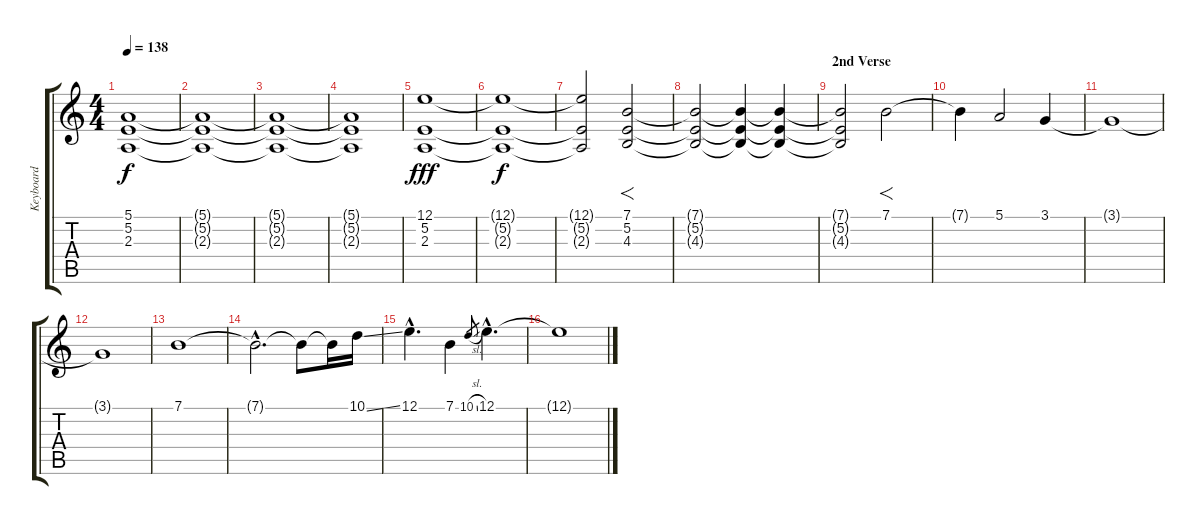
\track ("Keyboard" "Keyboard") {instrument pad2warm}
\staff {score tabs}
\tuning (E4 B3 G3 D3 A2 E2) {hide}
\ts (4 4)
\tempo 138
\clef g2
\ks c
(5.1 5.2 2.3).1{dy f} |
(5.1{t} 5.2{t} 2.3{t}).1 |
(5.1{t} 5.2{t} 2.3{t}).1 |
(5.1{t} 5.2{t} 2.3{t}).1 |
(12.1 5.2 2.3).1{dy fff} |
(12.1{t} 5.2{t} 2.3{t}).1{dy f} |
(12.1{t} 5.2{t} 2.3{t}).2{volume 0} (7.1 5.2 4.3).2{f volume 9} |
(7.1{t} 5.2{t} 4.3{t}).2 (7.1{t} 5.2{t} 4.3{t}).4 (7.1{t} 5.2{t} 4.3{t}).4{volume 0} |
\section ("" "2nd Verse")
(7.1{t} 5.2{t} 4.3{t}).2 7.1.2{f volume 11 instrument pad2warm} |
7.1{t}.4 5.1.2 3.1.4 |
3.1{t}.1 |
3.1{t}.1 |
7.1.1 |
7.1{hac t}.2{d} 7.1{t}.8 7.1{t}.16 10.1{ss}.16 |
12.1{hac}.4{d} 7.1.4 10.1{sl}.8{gr} 12.1{hac}.4{d} |
12.1{t}.1
